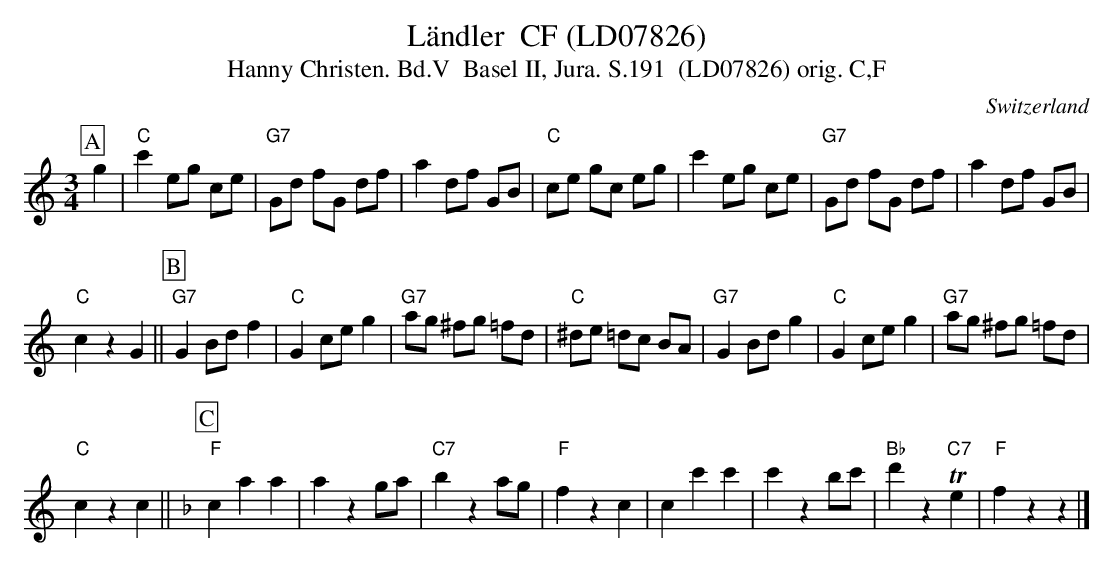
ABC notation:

X:1
T:Ländler  CF (LD07826)
T:Hanny Christen. Bd.V  Basel II, Jura. S.191  (LD07826) orig. C,F
M:3/4
L:1/8
O:Switzerland
K:C major
 [P:A] g2| "C"c'2eg ce | "G7"Gd fG df | a2 df GB | "C"ce gc eg | c'2eg ce | "G7"Gd fG df | a2df GB |
"C"c2z2G2 || [P:B] "G7"G2Bdf2 | "C"G2ceg2 | "G7"ag ^fg =fd | "C"^de =dc BA | "G7"G2Bdg2 | "C"G2ceg2 | "G7"ag ^fg =fd |
"C"c2z2c2 ||  [K:F] [P:C] "F"c2a2a2 | a2z2ga | "C7"b2z2ag | "F"f2z2c2 | c2c'2c'2 | c'2z2bc' | "Bb"d'2z2"C7"Te2 | "F"f2z2z2 |]
W:
